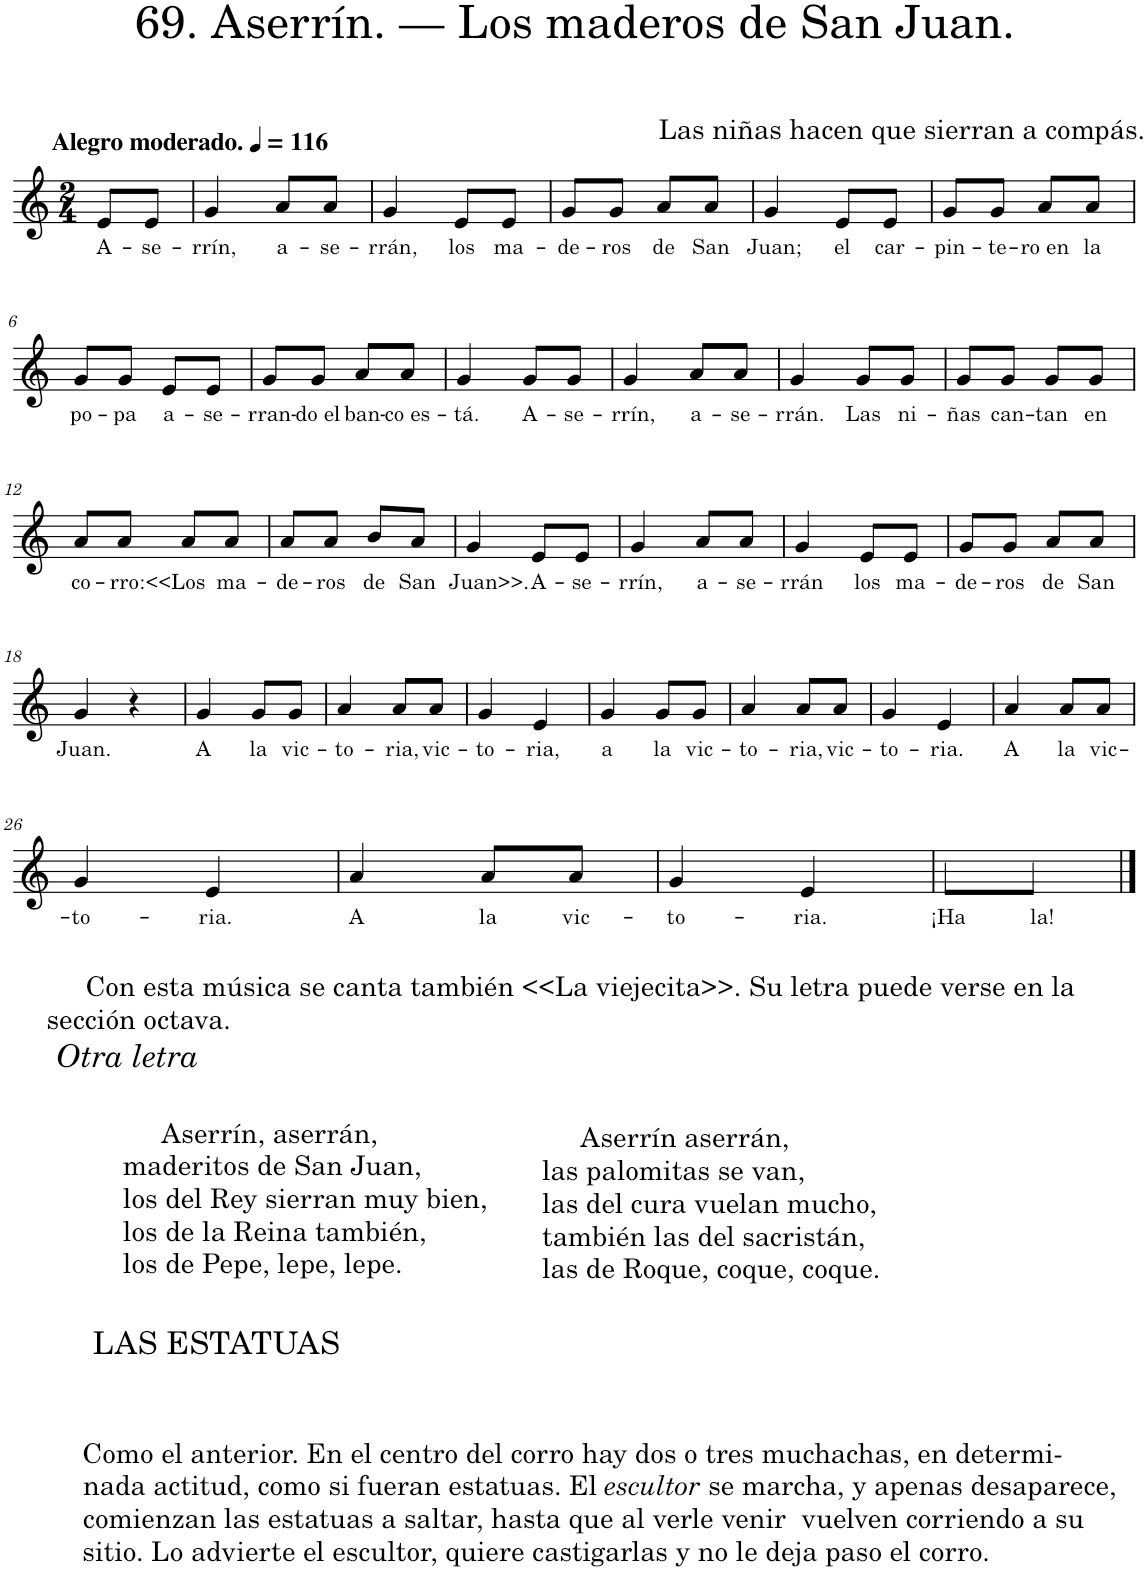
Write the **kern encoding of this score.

**kern	**text
*part1	*part1
*staff1	*staff1
*I"Piano	*
*I'Pno.	*
*clefG2	*
*k[]	*
*M2/4	*
*MM116	*
=	=
!LO:TX:a:B:t=Alegro moderado.	!
!	!LO:LY:b
8e/L	A-
!	!LO:LY:b
8e/J	-se-
=1	=1
!	!LO:LY:b
4g/	-rrín,
!	!LO:LY:b
8a/L	a-
!	!LO:LY:b
8a/J	-se-
=2	=2
!	!LO:LY:b
4g/	-rrán,
!	!LO:LY:b
8e/L	los
!	!LO:LY:b
8e/J	ma-
=3	=3
!	!LO:LY:b
8g/L	-de-
!	!LO:LY:b
8g/J	-ros
!	!LO:LY:b
8a/L	de
!	!LO:LY:b
8a/J	San
=4	=4
!	!LO:LY:b
4g/	Juan;
!	!LO:LY:b
8e/L	el
!	!LO:LY:b
8e/J	car-
=5	=5
!LO:TX:a:t=Las niñas hacen que sierran a compás.	!
!	!LO:LY:b
8g/L	-pin-
!	!LO:LY:b
8g/J	-te-
!	!LO:LY:b
8a/L	-ro en
!	!LO:LY:b
8a/J	la
!!LO:LB:g=z
=6	=6
!	!LO:LY:b
8g/L	po-
!	!LO:LY:b
8g/J	-pa
!	!LO:LY:b
8e/L	a-
!	!LO:LY:b
8e/J	-se-
=7	=7
!	!LO:LY:b
8g/L	-rran-
!	!LO:LY:b
8g/J	-do el
!	!LO:LY:b
8a/L	ban-
!	!LO:LY:b
8a/J	-co es-
=8	=8
!	!LO:LY:b
4g/	-tá.
!	!LO:LY:b
8g/L	A-
!	!LO:LY:b
8g/J	-se-
=9	=9
!	!LO:LY:b
4g/	-rrín,
!	!LO:LY:b
8a/L	a-
!	!LO:LY:b
8a/J	-se-
=10	=10
!	!LO:LY:b
4g/	-rrán.
!	!LO:LY:b
8g/L	Las
!	!LO:LY:b
8g/J	ni-
=11	=11
!	!LO:LY:b
8g/L	-ñas
!	!LO:LY:b
8g/J	can-
!	!LO:LY:b
8g/L	-tan
!	!LO:LY:b
8g/J	en
!!LO:LB:g=z
=12	=12
!	!LO:LY:b
8a/L	co-
!	!LO:LY:b
8a/J	-rro:
!	!LO:LY:b
8a/L	<<Los
!	!LO:LY:b
8a/J	ma-
=13	=13
!	!LO:LY:b
8a/L	-de-
!	!LO:LY:b
8a/J	-ros
!	!LO:LY:b
8b/L	de
!	!LO:LY:b
8a/J	San
=14	=14
!	!LO:LY:b
4g/	Juan>>.
!	!LO:LY:b
8e/L	A-
!	!LO:LY:b
8e/J	-se-
=15	=15
!	!LO:LY:b
4g/	-rrín,
!	!LO:LY:b
8a/L	a-
!	!LO:LY:b
8a/J	-se-
=16	=16
!	!LO:LY:b
4g/	-rrán
!	!LO:LY:b
8e/L	los
!	!LO:LY:b
8e/J	ma-
=17	=17
!	!LO:LY:b
8g/L	-de-
!	!LO:LY:b
8g/J	-ros
!	!LO:LY:b
8a/L	de
!	!LO:LY:b
8a/J	San
!!LO:LB:g=z
=18	=18
!	!LO:LY:b
4g/	Juan.
4r	.
=19	=19
!	!LO:LY:b
4g/	A
!	!LO:LY:b
8g/L	la
!	!LO:LY:b
8g/J	vic-
=20	=20
!	!LO:LY:b
4a/	-to-
!	!LO:LY:b
8a/L	-ria,
!	!LO:LY:b
8a/J	vic-
=21	=21
!	!LO:LY:b
4g/	-to-
!	!LO:LY:b
4e/	-ria,
=22	=22
!	!LO:LY:b
4g/	a
!	!LO:LY:b
8g/L	la
!	!LO:LY:b
8g/J	vic-
=23	=23
!	!LO:LY:b
4a/	-to-
!	!LO:LY:b
8a/L	-ria,
!	!LO:LY:b
8a/J	vic-
=24	=24
!	!LO:LY:b
4g/	-to-
!	!LO:LY:b
4e/	-ria.
=25	=25
!	!LO:LY:b
4a/	A
!	!LO:LY:b
8a/L	la
!	!LO:LY:b
8a/J	vic-
!!LO:LB:g=z
=26	=26
!LO:TX:b:t=Con esta música se canta también <<La viejecita>>. Su letra puede verse en la	!
!LO:TX:b:t=sección octava.	!
!LO:TX:b:i:t=Otra letra	!
!	!LO:LY:b
4g/	-to-
!LO:TX:b:t=Aserrín, aserrán,	!
!LO:TX:b:t=maderitos de San Juan,	!
!LO:TX:b:t=los del Rey sierran muy bien,	!
!LO:TX:b:t=los de la Reina también,	!
!LO:TX:b:t=los de Pepe, lepe, lepe.	!
!	!LO:LY:b
4e/	-ria.
=27	=27
!LO:TX:b:t=Aserrín aserrán,	!
!LO:TX:b:t=las palomitas se van,	!
!LO:TX:b:t=las del cura vuelan mucho,	!
!LO:TX:b:t=también las del sacristán,	!
!LO:TX:b:t=las de Roque, coque, coque.	!
!	!LO:LY:b
4a/	A
!	!LO:LY:b
8a/L	la
!	!LO:LY:b
8a/J	vic-
=28	=28
!LO:TX:b:t=LAS ESTATUAS	!
!LO:TX:b:t=Como el anterior. En el centro del corro hay dos o tres muchachas, en determi-	!
!LO:TX:b:t=nada actitud, como si fueran estatuas. El	!
!LO:TX:b:i:t=escultor	!
!LO:TX:b:t=se marcha, y apenas desaparece,	!
!LO:TX:b:t=comienzan las estatuas a saltar, hasta que al verle venir  vuelven corriendo a su	!
!LO:TX:b:t=sitio. Lo advierte el escultor, quiere castigarlas y no le deja paso el corro.	!
!	!LO:LY:b
4g/	-to-
!	!LO:LY:b
4e/	-ria.
=29	=29
!	!LO:LY:b
8dd\L	¡Ha
!	!LO:LY:b
8dd\J	la!
==	==
*-	*-
